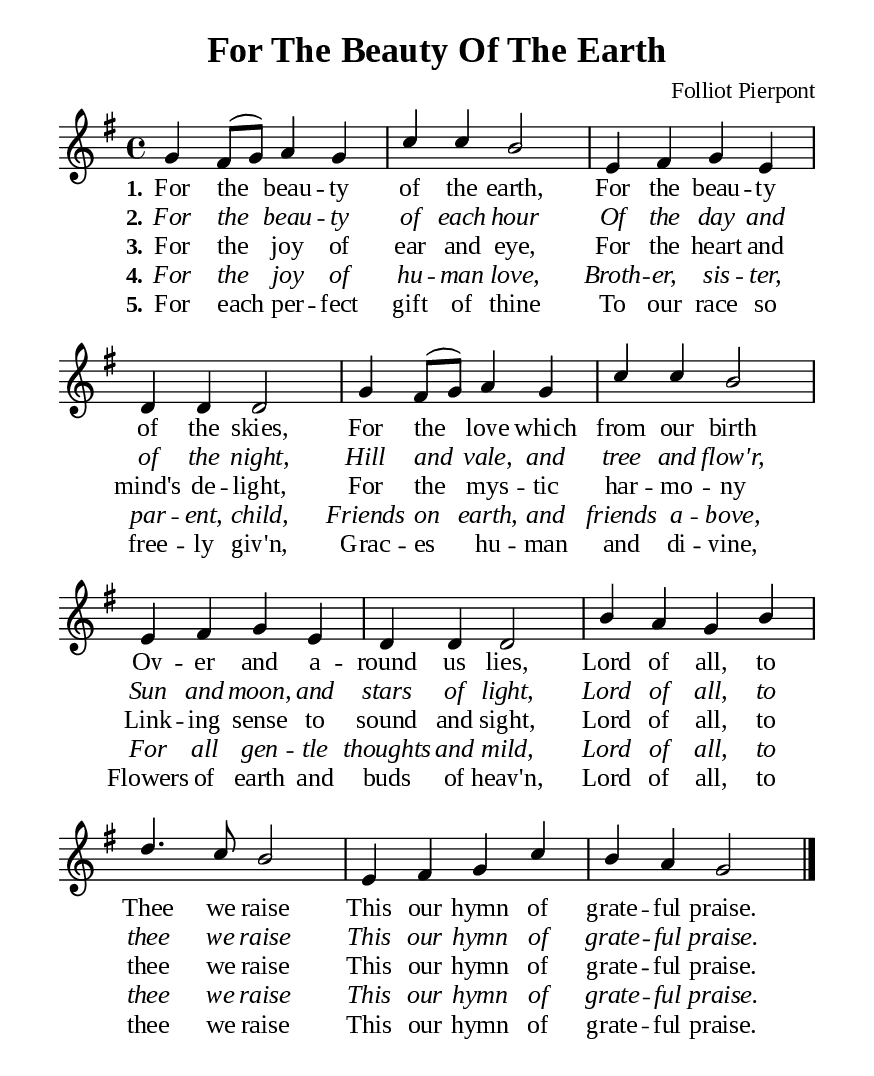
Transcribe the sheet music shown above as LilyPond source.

\version "2.18.2"

\header {
  title = "For The Beauty Of The Earth"
  composer = "Folliot Pierpont"
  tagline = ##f
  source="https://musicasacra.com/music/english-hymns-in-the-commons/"
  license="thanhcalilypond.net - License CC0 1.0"
}

global= {
  \key g \major
  \time 4/4
  \override Score.BarNumber.break-visibility = ##(#f #f #f)
}

\paper {
  #(set-paper-size "a5")
  top-margin = 10\mm
  bottom-margin = 10\mm
  left-margin = 10\mm
  right-margin = 10\mm
  indent = #0
  #(define fonts
	 (make-pango-font-tree "Liberation Serif"
	 		       "Liberation Serif"
			       "Liberation Serif"
			       (/ 20 20)))
  system-system-spacing = #'((basic-distance . 3) (padding . 3))
}

printItalic = \with {
  \override LyricText.font-shape = #'italic
}

% Verse music
musicVerseSoprano = \relative c'' {
  %{	01	%} g4 fis8 (g) a4 g |
  %{	02	%} c c b2 |
  %{	03	%} e,4 fis g e |
  %{	04	%} d d d2 |
  %{	05	%} g4 fis8 (g) a4 g |
  %{	06	%} c c b2 |
  %{	07	%} e,4 fis g e |
  %{	08	%} d d d2 |
  %{	09	%} b'4 a g b |
  %{	10	%} d4. c8 b2 |
  %{	11	%} e,4 fis g c |
  %{	12	%} b a g2 \bar "|."
}

% Verse lyrics
verseOne = \lyricmode {
  \set stanza = #"1."
  For the beau -- ty of the earth,
  For the beau -- ty of the skies,
  For the love which from our birth
  Ov -- er and a -- round us lies,
  Lord of all, to Thee we raise
  This our hymn of grate -- ful praise.
}

verseTwo = \lyricmode {
  \set stanza = #"2."
  For the beau -- ty of each hour
  Of the day and of the night,
  Hill and vale, and tree and flow'r,
  Sun and moon, and stars of light,
  Lord of all, to thee we raise
  This our hymn of grate -- ful praise.
}

verseThree = \lyricmode {
  \set stanza = #"3."
  For the joy of ear and eye,
  For the heart and mind's de -- light,
  For the mys -- tic har -- mo -- ny
  Link -- ing sense to sound and sight,
  Lord of all, to thee we raise
  This our hymn of grate -- ful praise.
}

verseFour = \lyricmode {
  \set stanza = #"4."
  For the joy of hu -- man love,
  Broth -- er, sis -- ter, par -- ent, child,
  Friends on earth, and friends a -- bove,
  For all gen -- tle thoughts and mild,
  Lord of all, to thee we raise
  This our hymn of grate -- ful praise.
}

verseFive = \lyricmode {
  \set stanza = #"5."
  For each per -- fect gift of thine
  To our race so free -- ly giv'n,
  Grac -- es hu -- man and di -- vine,
  Flowers of earth and buds of heav'n,
  Lord of all, to thee we raise
  This our hymn of grate -- ful praise.
}

% Layout
\score {
    \new ChoirStaff <<
      \new Staff <<
        \clef "treble"
        \new Voice = "sopranos" { \global \stemUp \slurUp \musicVerseSoprano }
      >>
      \new Lyrics \lyricsto sopranos \verseOne
      \new Lyrics \printItalic \lyricsto sopranos \verseTwo
      \new Lyrics \lyricsto sopranos \verseThree
      \new Lyrics \printItalic \lyricsto sopranos \verseFour
      \new Lyrics \lyricsto sopranos \verseFive
    >>
}
